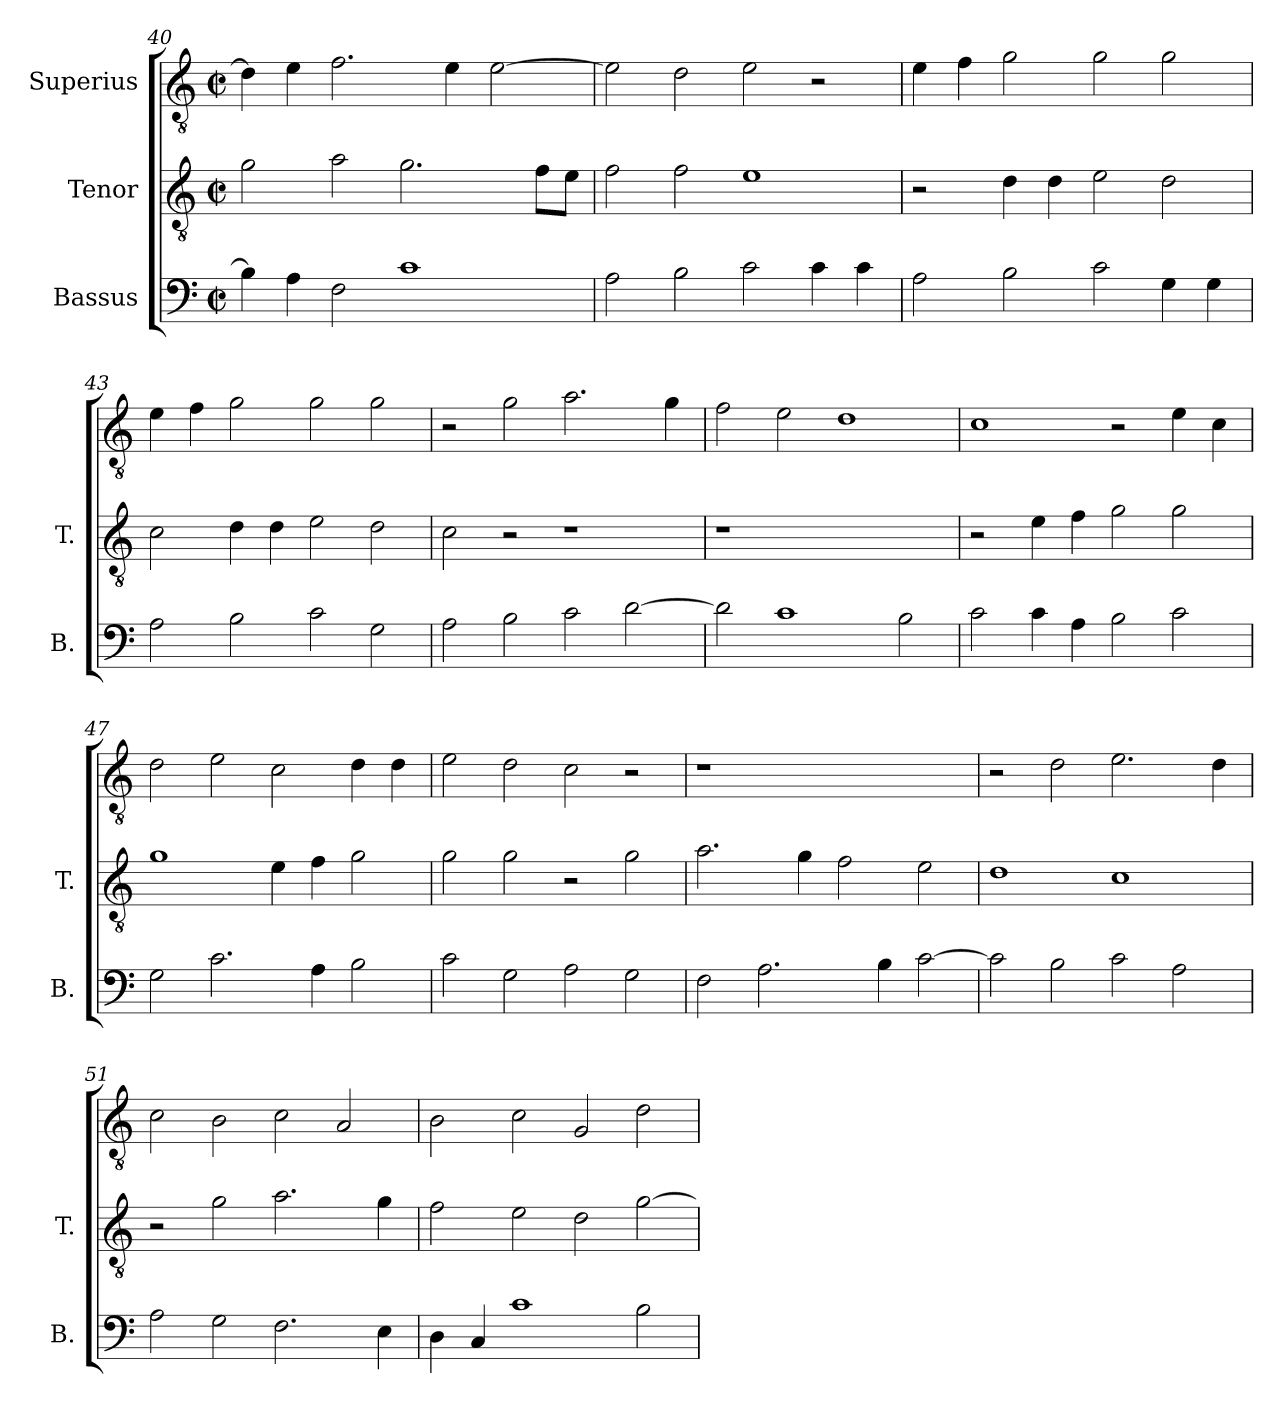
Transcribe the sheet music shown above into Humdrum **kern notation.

**kern	**kern	**kern
*part3	*part2	*part1
*staff3	*staff2	*staff1
*I"Bassus	*I"Tenor	*I"Superius
*I'B.	*I'T.	*
*clefF4	*clefGv2	*clefGv2
*	*ITrd7c12	*ITrd7c12
*k[]	*k[]	*k[]
*C:	*C:	*C:
*M2/2	*M2/2	*M2/2
*met(c|)	*met(c|)	*met(c|)
=40	=40	=40
4Bi\]	2Gi\	4Di\]
4Ai\	.	4Ei\
2Fi\	2Ai\	2.Fi\
1ci	2.Gi\	.
.	.	4Ei\
.	.	[>2Ei\
.	8Fi\L	.
.	8Ei\J	.
=41	=41	=41
2Ai\	2Fi\	2Ei\]
2Bi\	2Fi\	2Di\
2ci\	1Ei	2Ei\
4ci\	.	2r
4ci\	.	.
!!LO:LB:g=z
=42	=42	=42
2Ai\	2r	4Ei\
.	.	4Fi\
2Bi\	4Di\	2Gi\
.	4Di\	.
2ci\	2Ei\	2Gi\
4Gi\	2Di\	2Gi\
4Gi\	.	.
=43	=43	=43
2Ai\	2Ci\	4Ei\
.	.	4Fi\
2Bi\	4Di\	2Gi\
.	4Di\	.
2ci\	2Ei\	2Gi\
2Gi\	2Di\	2Gi\
=44	=44	=44
2Ai\	2Ci\	2r
2Bi\	2r	2Gi\
2ci\	1r	2.Ai\
[>2di\	.	.
.	.	4Gi\
=45	=45	=45
!	!LO:N:vis=1	!
2di\]	1r	2Fi\
1ci	.	2Ei\
.	1ryy	1Di
2Bi\	.	.
=46	=46	=46
2ci\	2r	1Ci
4ci\	4Ei\	.
4Ai\	4Fi\	.
2Bi\	2Gi\	2r
2ci\	2Gi\	4Ei\
.	.	4Ci\
!!LO:LB:g=z
=47	=47	=47
2Gi\	1Gi	2Di\
2.ci\	.	2Ei\
.	4Ei\	2Ci\
4Ai\	4Fi\	.
2Bi\	2Gi\	4Di\
.	.	4Di\
=48	=48	=48
2ci\	2Gi\	2Ei\
2Gi\	2Gi\	2Di\
2Ai\	2r	2Ci\
2Gi\	2Gi\	2r
=49	=49	=49
!	!	!LO:N:vis=1
2Fi\	2.Ai\	1r
2.Ai\	.	.
.	4Gi\	.
.	2Fi\	1ryy
4Bi\	.	.
[>2ci\	2Ei\	.
=50	=50	=50
2ci\]	1Di	2r
2Bi\	.	2Di\
2ci\	1Ci	2.Ei\
2Ai\	.	.
.	.	4Di\
=51	=51	=51
2Ai\	2r	2Ci\
2Gi\	2Gi\	2BBi\
2.Fi\	2.Ai\	2Ci\
.	.	2AAi/
4Ei\	4Gi\	.
!!LO:PB:g=z
=52	=52	=52
4Di\	2Fi\	2BBi\
4Ci/	.	.
1ci	2Ei\	2Ci\
.	2Di\	2GGi/
2Bi\	[>2Gi\	2Di\
=	=	=
*-	*-	*-
